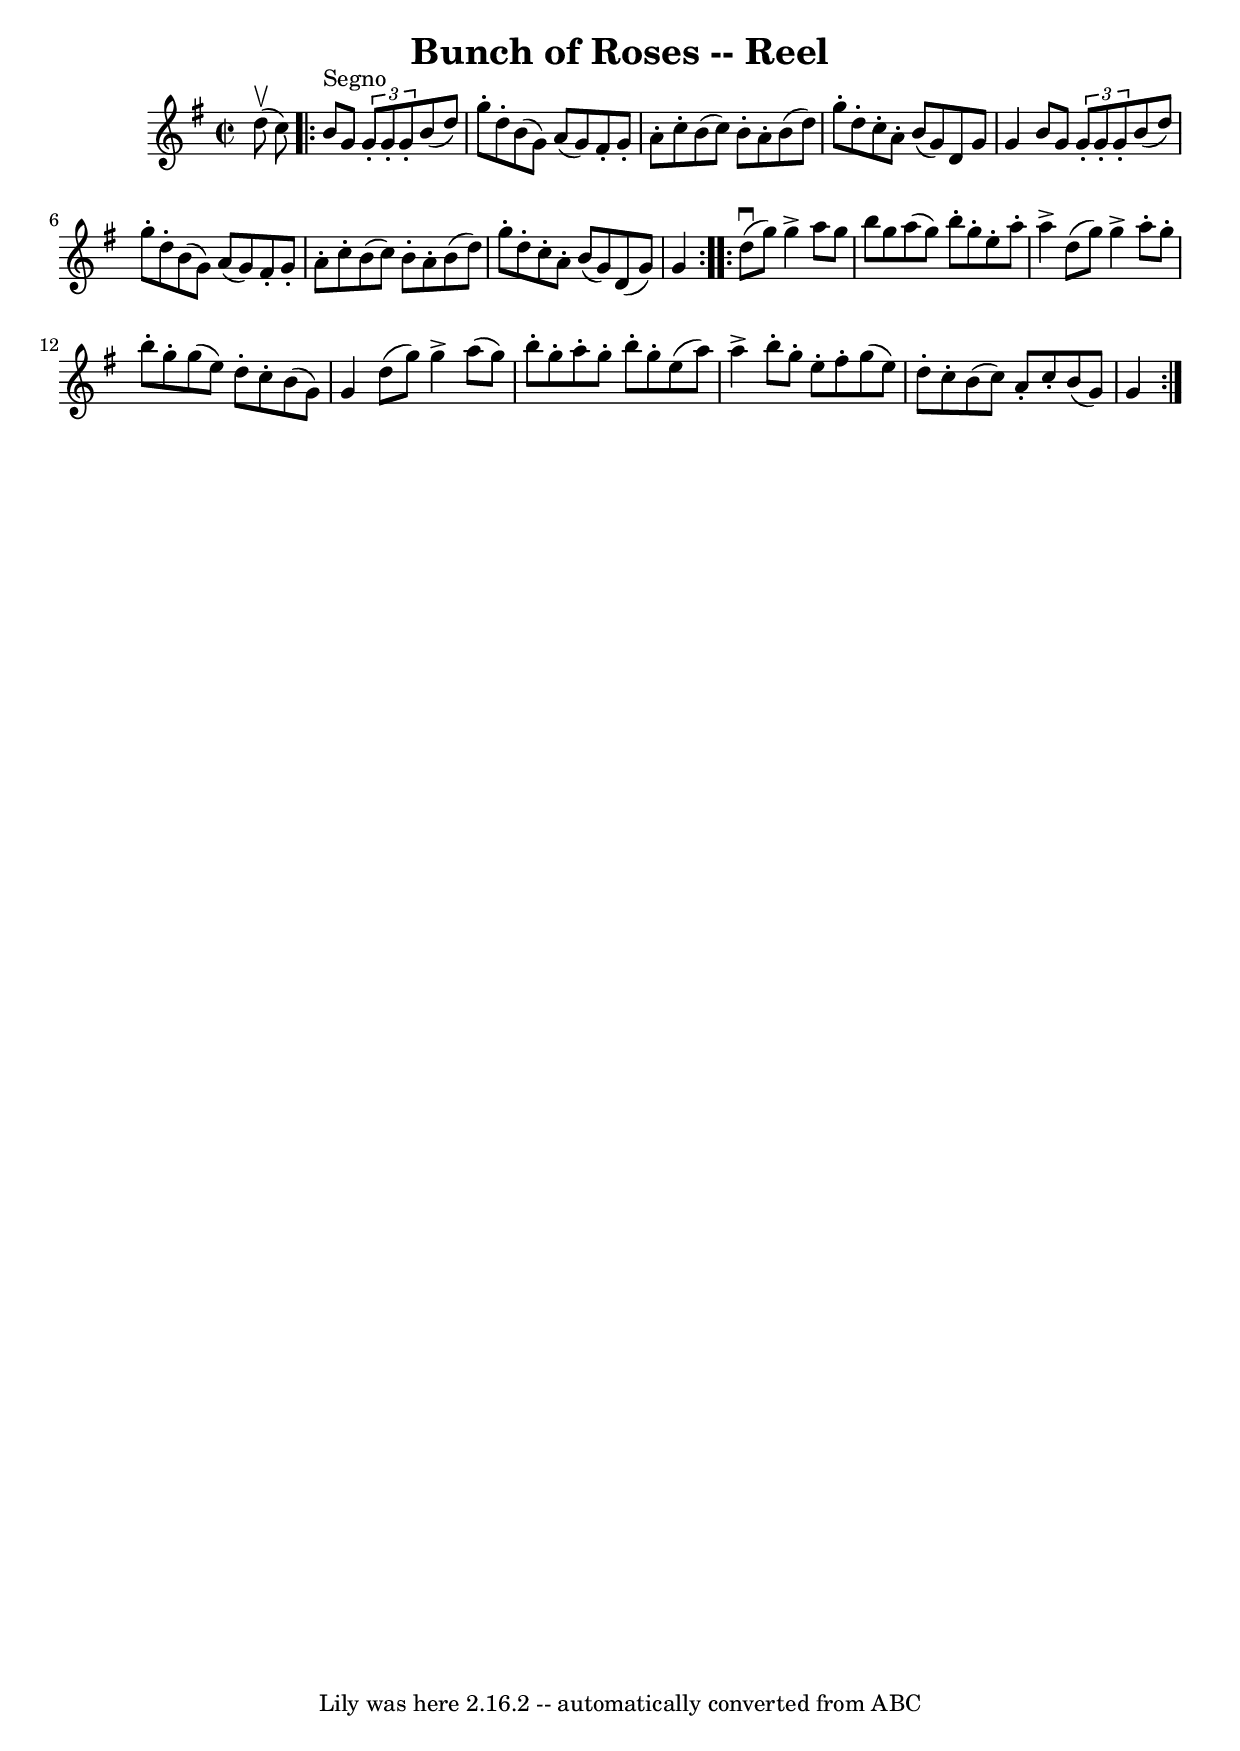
\version "2.7.40"
\include "Mammoth.ily"
\header {
	%% book = "Ryan's Mammoth Collection"
	crossRefNumber = "1"
	footnotes = "\\\\267"
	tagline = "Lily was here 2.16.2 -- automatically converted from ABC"
	title = "Bunch of Roses -- Reel"
}
voicedefault =  {


\override Staff.TimeSignature #'style = #'C
 \time 2/2 \key g \major d''8^\upbow(c''8)   \repeat volta 2 { b'8 
^"Segno" g'8    \times 2/3 { g'8 -. g'8 -. g'8 -. } b'8 (d''8)  
 g''8 -. d''8 -.   |
 b'8 (g'8) a'8 (g'8) fis'8 -.   
g'8 -. a'8 -. c''8 -.   |
 b'8 (c''8) b'8 -. a'8 -. b'8 
(d''8) g''8 -. d''8 -.   |
 c''8 -. a'8 -. b'8 (g'8  
-) d'8 g'8 g'4    |
 b'8 g'8    \times 2/3 { g'8 -.   
g'8 -. g'8 -. } b'8 (d''8) g''8 -. d''8 -.   |
 b'8 (
g'8) a'8 (g'8) fis'8 -. g'8 -. a'8 -. c''8 -.   |
   
b'8 (c''8) b'8 -. a'8 -. b'8 (d''8) g''8 -. d''8 -.   
|
 c''8 -. a'8 -. b'8 (g'8) d'8 (g'8) g'4    }    
 \repeat volta 2 { d''8^\downbow(g''8) g''4^\accent a''8 g''8  
 b''8 g''8    |
 a''8 (g''8) b''8 -. g''8 -. e''8 -.   
a''8 -. a''4^\accent   |
 d''8 (g''8) g''4^\accent a''8 
-. g''8 -. b''8 -. g''8 -.   |
 g''8 (e''8) d''8 -.   
c''8 -. b'8 (g'8) g'4    |
 d''8 (g''8) g''4 
^\accent a''8 (g''8) b''8 -. g''8 -.   |
 a''8 -. g''8 -. 
 b''8 -. g''8 -. e''8 (a''8) a''4^\accent   |
 b''8 -.   
g''8 -. e''8 -. fis''8 -. g''8 (e''8) d''8 -. c''8 -.   
|
 b'8 (c''8) a'8 -. c''8 -. b'8 (g'8) g'4      } 
  
}

\score{
    <<

	\context Staff="default"
	{
	    \voicedefault 
	}

    >>
	\layout {
	}
	\midi {}
}
